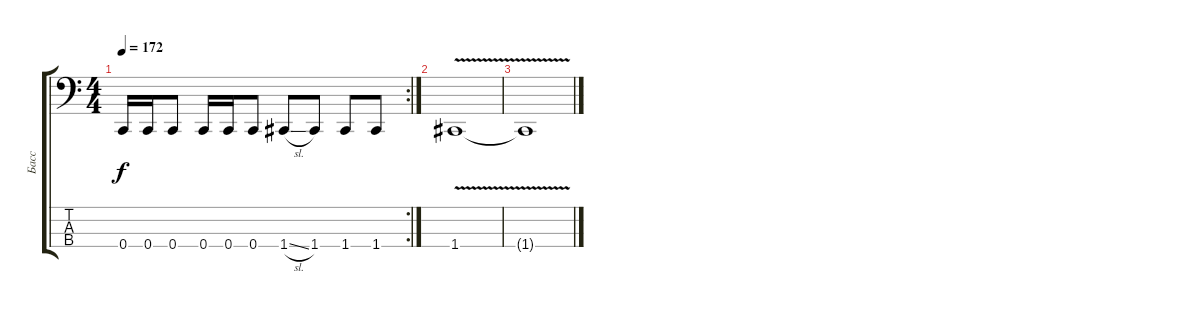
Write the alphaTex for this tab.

\track ("Басс" "Басс") {instrument electricbassfinger}
\staff {score tabs}
\tuning (F2 C2 G1 C1) {hide}
\rc 2
\ts (4 4)
\tempo 172
\clef f4
\ks c
0.4.16{dy f} 0.4.16 0.4.8 0.4.16 0.4.16 0.4.8 1.4{sl}.8 1.4.8 1.4.8 1.4.8 |
1.4{v}.1 |
1.4{t}.1
